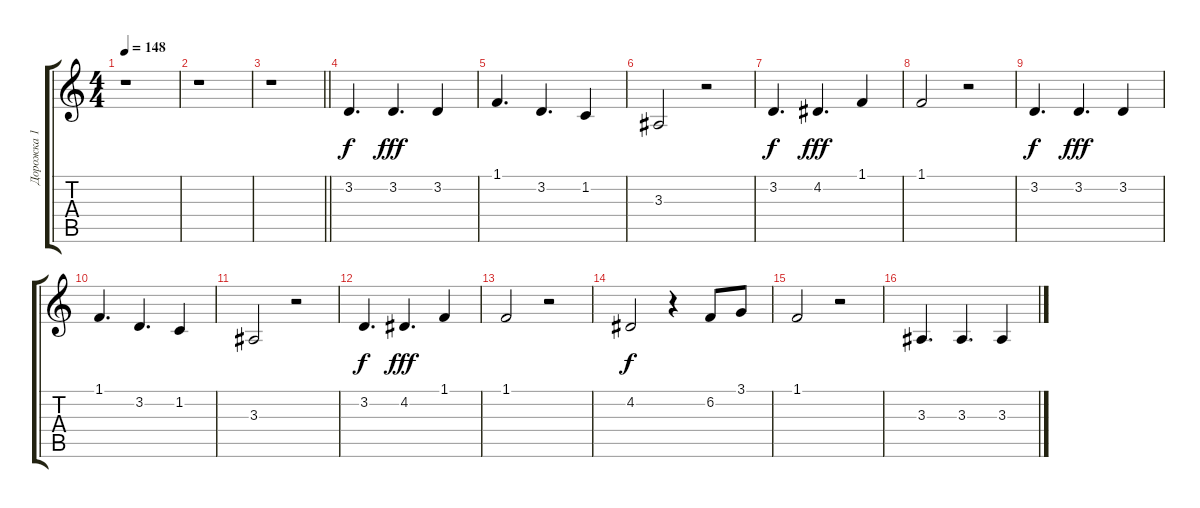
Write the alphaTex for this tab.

\track ("Дорожка 1" "Дорожка 1") {instrument flute}
\staff {score tabs}
\tuning (E4 B3 G3 D3 A2 E2) {hide}
\ts (4 4)
\tempo 148
\clef g2
\ks c
r.1{dy f} |
r.1 |
\barLineRight lightlight
r.1 |
3.2.4{d instrument synthvoice} 3.2.4{d dy fff} 3.2.4 |
1.1.4{d} 3.2.4{d} 1.2.4 |
3.3.2 r.2 |
3.2.4{d dy f} 4.2.4{d dy fff} 1.1.4 |
1.1.2 r.2 |
3.2.4{d dy f} 3.2.4{d dy fff} 3.2.4 |
1.1.4{d} 3.2.4{d} 1.2.4 |
3.3.2 r.2 |
3.2.4{d dy f} 4.2.4{d dy fff} 1.1.4 |
1.1.2 r.2 |
4.2.2{dy f instrument flute} r.4 6.2.8 3.1.8 |
1.1.2 r.2 |
3.3.4{d} 3.3.4{d} 3.3.4
